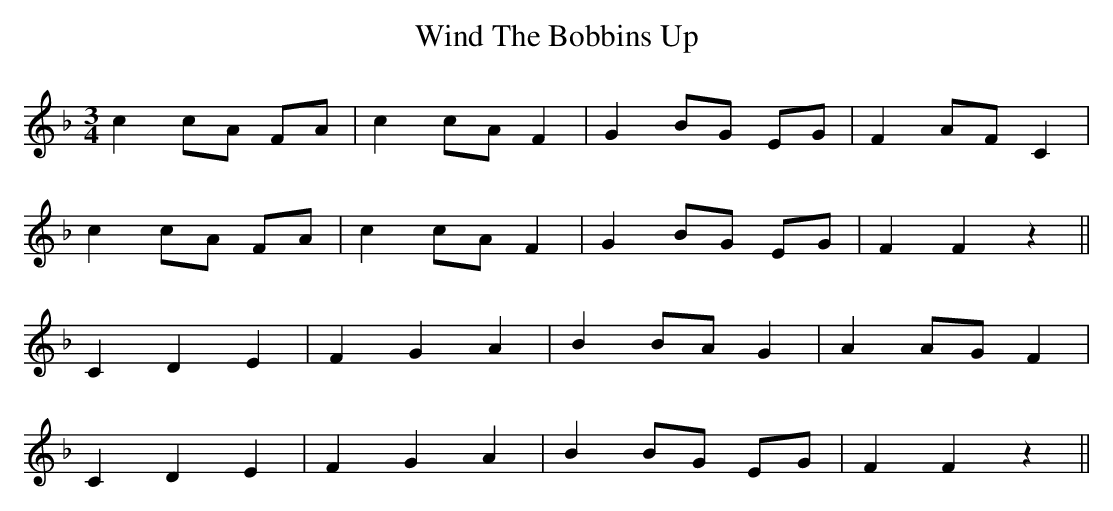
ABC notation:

X:1
T: Wind The Bobbins Up
M: 3/4
L: 1/8
K: Fmaj
c2 cA FA|c2 cA F2|G2 BG EG|F2 AF C2|
c2 cA FA|c2 cA F2|G2 BG EG|F2 F2 z2||
C2 D2 E2|F2 G2 A2|B2 BA G2|A2 AG F2|
C2 D2 E2|F2 G2 A2|B2 BG EG|F2 F2 z2||
